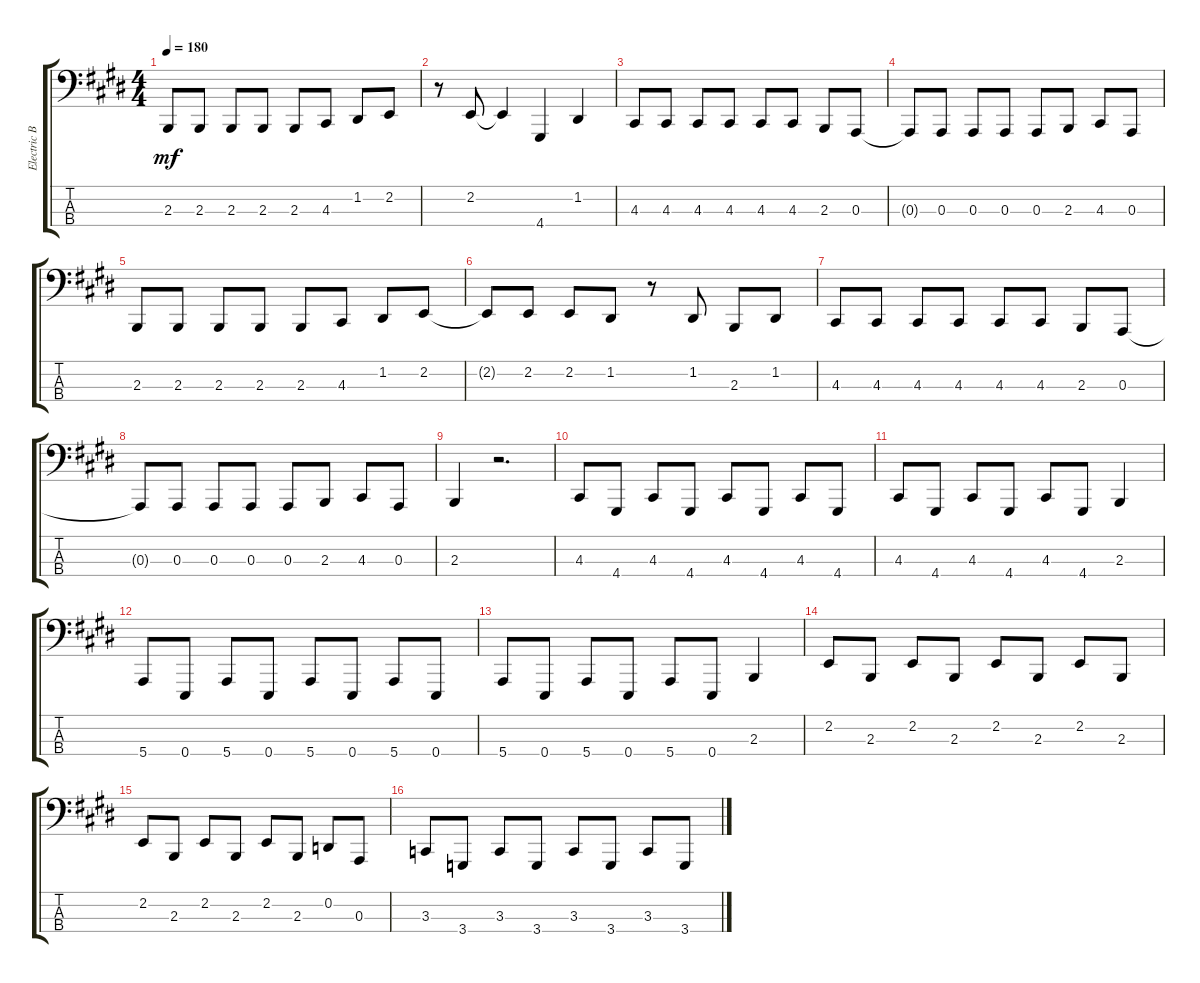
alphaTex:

\track ("Electric Bass" "Electric B") {instrument violin}
\staff {score tabs}
\tuning (G2 D2 A1 E1) {hide}
\ts (4 4)
\tempo 180
\clef f4
\ks e
2.3.8{dy mf} 2.3.8 2.3.8 2.3.8 2.3.8 4.3.8 1.2.8 2.2.8 |
r.8 2.2.8 2.2{t}.4 4.4.4 1.2.4 |
4.3.8 4.3.8 4.3.8 4.3.8 4.3.8 4.3.8 2.3.8 0.3.8 |
0.3{t}.8 0.3.8 0.3.8 0.3.8 0.3.8 2.3.8 4.3.8 0.3.8 |
2.3.8 2.3.8 2.3.8 2.3.8 2.3.8 4.3.8 1.2.8 2.2.8 |
2.2{t}.8 2.2.8 2.2.8 1.2.8 r.8 1.2.8 2.3.8 1.2.8 |
4.3.8 4.3.8 4.3.8 4.3.8 4.3.8 4.3.8 2.3.8 0.3.8 |
0.3{t}.8 0.3.8 0.3.8 0.3.8 0.3.8 2.3.8 4.3.8 0.3.8 |
2.3.4 r.2{d} |
4.3.8 4.4.8 4.3.8 4.4.8 4.3.8 4.4.8 4.3.8 4.4.8 |
4.3.8 4.4.8 4.3.8 4.4.8 4.3.8 4.4.8 2.3.4 |
5.4.8 0.4.8 5.4.8 0.4.8 5.4.8 0.4.8 5.4.8 0.4.8 |
5.4.8 0.4.8 5.4.8 0.4.8 5.4.8 0.4.8 2.3.4 |
2.2.8 2.3.8 2.2.8 2.3.8 2.2.8 2.3.8 2.2.8 2.3.8 |
2.2.8 2.3.8 2.2.8 2.3.8 2.2.8 2.3.8 0.2.8 0.3.8 |
3.3.8 3.4.8 3.3.8 3.4.8 3.3.8 3.4.8 3.3.8 3.4.8
